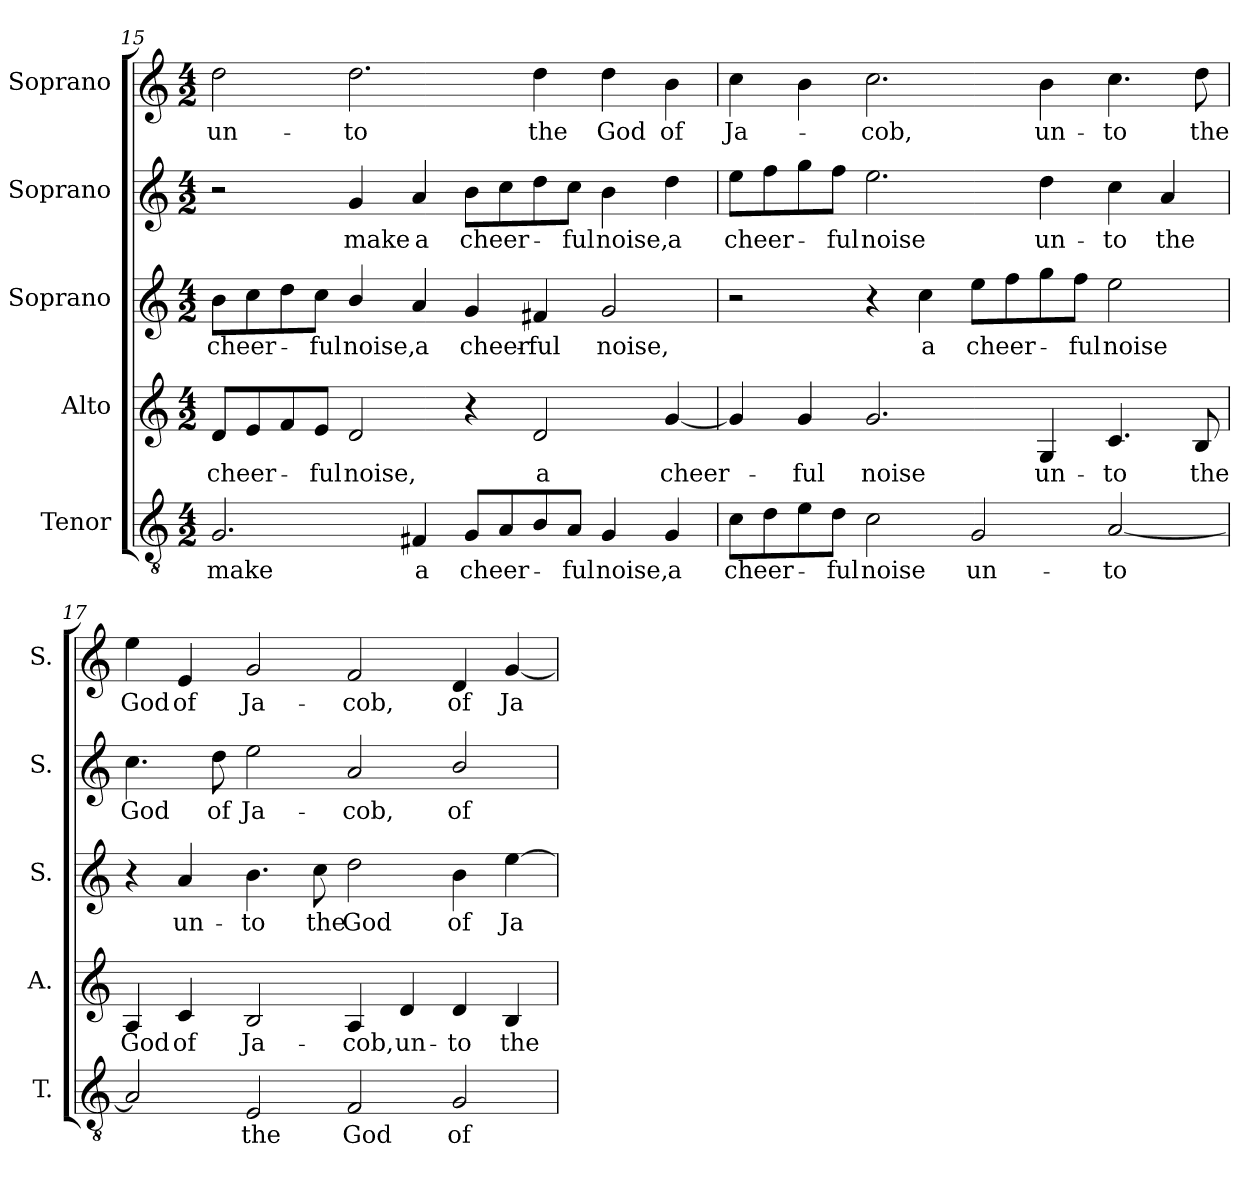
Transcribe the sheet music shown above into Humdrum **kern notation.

**kern	**text	**kern	**text	**kern	**text	**kern	**text	**kern	**text
*part5	*part5	*part4	*part4	*part3	*part3	*part2	*part2	*part1	*part1
*staff5	*staff5	*staff4	*staff4	*staff3	*staff3	*staff2	*staff2	*staff1	*staff1
*I"Tenor	*	*I"Alto	*	*I"Soprano	*	*I"Soprano	*	*I"Soprano	*
*I'T.	*	*I'A.	*	*I'S.	*	*I'S.	*	*I'S.	*
!!LO:LB:g=z
*clefGv2	*	*clefG2	*	*clefG2	*	*clefG2	*	*clefG2	*
*ITrd7c12	*	*	*	*	*	*	*	*	*
*k[]	*	*k[]	*	*k[]	*	*k[]	*	*k[]	*
*C:	*	*C:	*	*C:	*	*C:	*	*C:	*
*M4/2	*	*M4/2	*	*M4/2	*	*M4/2	*	*M4/2	*
=15	=15	=15	=15	=15	=15	=15	=15	=15	=15
!	!LO:LY:b:color=#000000	!	!	!	!	!	!	!	!
!	!	!	!LO:LY:b:color=#000000	!	!	!	!	!	!
!	!	!	!	!	!LO:LY:b:color=#000000	!	!	!	!
!	!	!	!	!	!	!	!	!	!LO:LY:b:color=#000000
2.GGi/	make	8di/L	cheer-	8bi\L	cheer-	2r	.	2ddi\	un-
.	.	8ei/	.	8cci\	.	.	.	.	.
.	.	8fi/	.	8ddi\	.	.	.	.	.
!	!	!	!LO:LY:b:color=#000000	!	!	!	!	!	!
!	!	!	!	!	!LO:LY:b:color=#000000	!	!	!	!
.	.	8ei/J	-ful	8cci\J	-ful	.	.	.	.
!	!	!	!LO:LY:b:color=#000000	!	!	!	!	!	!
!	!	!	!	!	!LO:LY:b:color=#000000	!	!	!	!
!	!	!	!	!	!	!	!LO:LY:b:color=#000000	!	!
!	!	!	!	!	!	!	!	!	!LO:LY:b:color=#000000
.	.	2di/	noise,	4bi/	noise,	4gi/	make	2.ddi\	-to
!	!LO:LY:b:color=#000000	!	!	!	!	!	!	!	!
!	!	!	!	!	!LO:LY:b:color=#000000	!	!	!	!
!	!	!	!	!	!	!	!LO:LY:b:color=#000000	!	!
4FF#Xi/	a	.	.	4ai/	a	4ai/	a	.	.
!	!LO:LY:b:color=#000000	!	!	!	!	!	!	!	!
!	!	!	!	!	!LO:LY:b:color=#000000	!	!	!	!
!	!	!	!	!	!	!	!LO:LY:b:color=#000000	!	!
8GGi/L	cheer-	4r	.	4gi/	cheer-	8bi\L	cheer-	.	.
8AAi/	.	.	.	.	.	8cci\	.	.	.
!	!	!	!LO:LY:b:color=#000000	!	!	!	!	!	!
!	!	!	!	!	!LO:LY:b:color=#000000	!	!	!	!
!	!	!	!	!	!	!	!	!	!LO:LY:b:color=#000000
8BBi/	.	2di/	a	4f#Xi/	-ful	8ddi\	.	4ddi\	the
!	!LO:LY:b:color=#000000	!	!	!	!	!	!	!	!
!	!	!	!	!	!	!	!LO:LY:b:color=#000000	!	!
8AAi/J	-ful	.	.	.	.	8cci\J	-ful	.	.
!	!LO:LY:b:color=#000000	!	!	!	!	!	!	!	!
!	!	!	!	!	!LO:LY:b:color=#000000	!	!	!	!
!	!	!	!	!	!	!	!LO:LY:b:color=#000000	!	!
!	!	!	!	!	!	!	!	!	!LO:LY:b:color=#000000
4GGi/	noise,	.	.	2gi/	noise,	4bi\	noise,	4ddi\	God
!	!LO:LY:b:color=#000000	!	!	!	!	!	!	!	!
!	!	!	!LO:LY:b:color=#000000	!	!	!	!	!	!
!	!	!	!	!	!	!	!LO:LY:b:color=#000000	!	!
!	!	!	!	!	!	!	!	!	!LO:LY:b:color=#000000
4GGi/	a	[4gi/	cheer-	.	.	4ddi\	a	4bi\	of
=16	=16	=16	=16	=16	=16	=16	=16	=16	=16
!	!LO:LY:b:color=#000000	!	!	!	!	!	!	!	!
!	!	!	!	!	!	!	!LO:LY:b:color=#000000	!	!
!	!	!	!	!	!	!	!	!	!LO:LY:b:color=#000000
8Ci\L	cheer-	4gi/]	.	2r	.	8eei\L	cheer-	4cci\	Ja-
8Di\	.	.	.	.	.	8ffi\	.	.	.
!	!	!	!LO:LY:b:color=#000000	!	!	!	!	!	!
8Ei\	.	4gi/	-ful	.	.	8ggi\	.	4bi\	.
!	!LO:LY:b:color=#000000	!	!	!	!	!	!	!	!
!	!	!	!	!	!	!	!LO:LY:b:color=#000000	!	!
8Di\J	-ful	.	.	.	.	8ffi\J	-ful	.	.
!	!LO:LY:b:color=#000000	!	!	!	!	!	!	!	!
!	!	!	!LO:LY:b:color=#000000	!	!	!	!	!	!
!	!	!	!	!	!	!	!LO:LY:b:color=#000000	!	!
!	!	!	!	!	!	!	!	!	!LO:LY:b:color=#000000
2Ci\	noise	2.gi/	noise	4r	.	2.eei\	noise	2.cci\	-cob,
!	!	!	!	!	!LO:LY:b:color=#000000	!	!	!	!
.	.	.	.	4cci\	a	.	.	.	.
!	!LO:LY:b:color=#000000	!	!	!	!	!	!	!	!
!	!	!	!	!	!LO:LY:b:color=#000000	!	!	!	!
2GGi/	un-	.	.	8eei\L	cheer-	.	.	.	.
.	.	.	.	8ffi\	.	.	.	.	.
!	!	!	!LO:LY:b:color=#000000	!	!	!	!	!	!
!	!	!	!	!	!	!	!LO:LY:b:color=#000000	!	!
!	!	!	!	!	!	!	!	!	!LO:LY:b:color=#000000
.	.	4Gi/	un-	8ggi\	.	4ddi\	un-	4bi\	un-
!	!	!	!	!	!LO:LY:b:color=#000000	!	!	!	!
.	.	.	.	8ffi\J	-ful	.	.	.	.
!	!LO:LY:b:color=#000000	!	!	!	!	!	!	!	!
!	!	!	!LO:LY:b:color=#000000	!	!	!	!	!	!
!	!	!	!	!	!LO:LY:b:color=#000000	!	!	!	!
!	!	!	!	!	!	!	!LO:LY:b:color=#000000	!	!
!	!	!	!	!	!	!	!	!	!LO:LY:b:color=#000000
[2AAi/	-to	4.ci/	-to	2eei\	noise	4cci\	-to	4.cci\	-to
!	!	!	!	!	!	!	!LO:LY:b:color=#000000	!	!
.	.	.	.	.	.	4ai/	the	.	.
!	!	!	!LO:LY:b:color=#000000	!	!	!	!	!	!
!	!	!	!	!	!	!	!	!	!LO:LY:b:color=#000000
.	.	8Bi/	the	.	.	.	.	8ddi\	the
=17	=17	=17	=17	=17	=17	=17	=17	=17	=17
!	!	!	!LO:LY:b:color=#000000	!	!	!	!	!	!
!	!	!	!	!	!	!	!LO:LY:b:color=#000000	!	!
!	!	!	!	!	!	!	!	!	!LO:LY:b:color=#000000
2AAi/]	.	4Ai/	God	4r	.	4.cci\	God	4eei\	God
!	!	!	!LO:LY:b:color=#000000	!	!	!	!	!	!
!	!	!	!	!	!LO:LY:b:color=#000000	!	!	!	!
!	!	!	!	!	!	!	!	!	!LO:LY:b:color=#000000
.	.	4ci/	of	4ai/	un-	.	.	4ei/	of
!	!	!	!	!	!	!	!LO:LY:b:color=#000000	!	!
.	.	.	.	.	.	8ddi\	of	.	.
!	!LO:LY:b:color=#000000	!	!	!	!	!	!	!	!
!	!	!	!LO:LY:b:color=#000000	!	!	!	!	!	!
!	!	!	!	!	!LO:LY:b:color=#000000	!	!	!	!
!	!	!	!	!	!	!	!LO:LY:b:color=#000000	!	!
!	!	!	!	!	!	!	!	!	!LO:LY:b:color=#000000
2EEi/	the	2Bi/	Ja-	4.bi\	-to	2eei\	Ja-	2gi/	Ja-
!	!	!	!	!	!LO:LY:b:color=#000000	!	!	!	!
.	.	.	.	8cci\	the	.	.	.	.
!	!LO:LY:b:color=#000000	!	!	!	!	!	!	!	!
!	!	!	!LO:LY:b:color=#000000	!	!	!	!	!	!
!	!	!	!	!	!LO:LY:b:color=#000000	!	!	!	!
!	!	!	!	!	!	!	!LO:LY:b:color=#000000	!	!
!	!	!	!	!	!	!	!	!	!LO:LY:b:color=#000000
2FFi/	God	4Ai/	-cob,	2ddi\	God	2ai/	-cob,	2fi/	-cob,
!	!	!	!LO:LY:b:color=#000000	!	!	!	!	!	!
.	.	4di/	un-	.	.	.	.	.	.
!	!LO:LY:b:color=#000000	!	!	!	!	!	!	!	!
!	!	!	!LO:LY:b:color=#000000	!	!	!	!	!	!
!	!	!	!	!	!LO:LY:b:color=#000000	!	!	!	!
!	!	!	!	!	!	!	!LO:LY:b:color=#000000	!	!
!	!	!	!	!	!	!	!	!	!LO:LY:b:color=#000000
2GGi/	of	4di/	-to	4bi\	of	2bi/	of	4di/	of
!	!	!	!LO:LY:b:color=#000000	!	!	!	!	!	!
!	!	!	!	!	!LO:LY:b:color=#000000	!	!	!	!
!	!	!	!	!	!	!	!	!	!LO:LY:b:color=#000000
.	.	4Bi/	the	[4eei\	Ja-	.	.	[4gi/	Ja-
=	=	=	=	=	=	=	=	=	=
*-	*-	*-	*-	*-	*-	*-	*-	*-	*-
